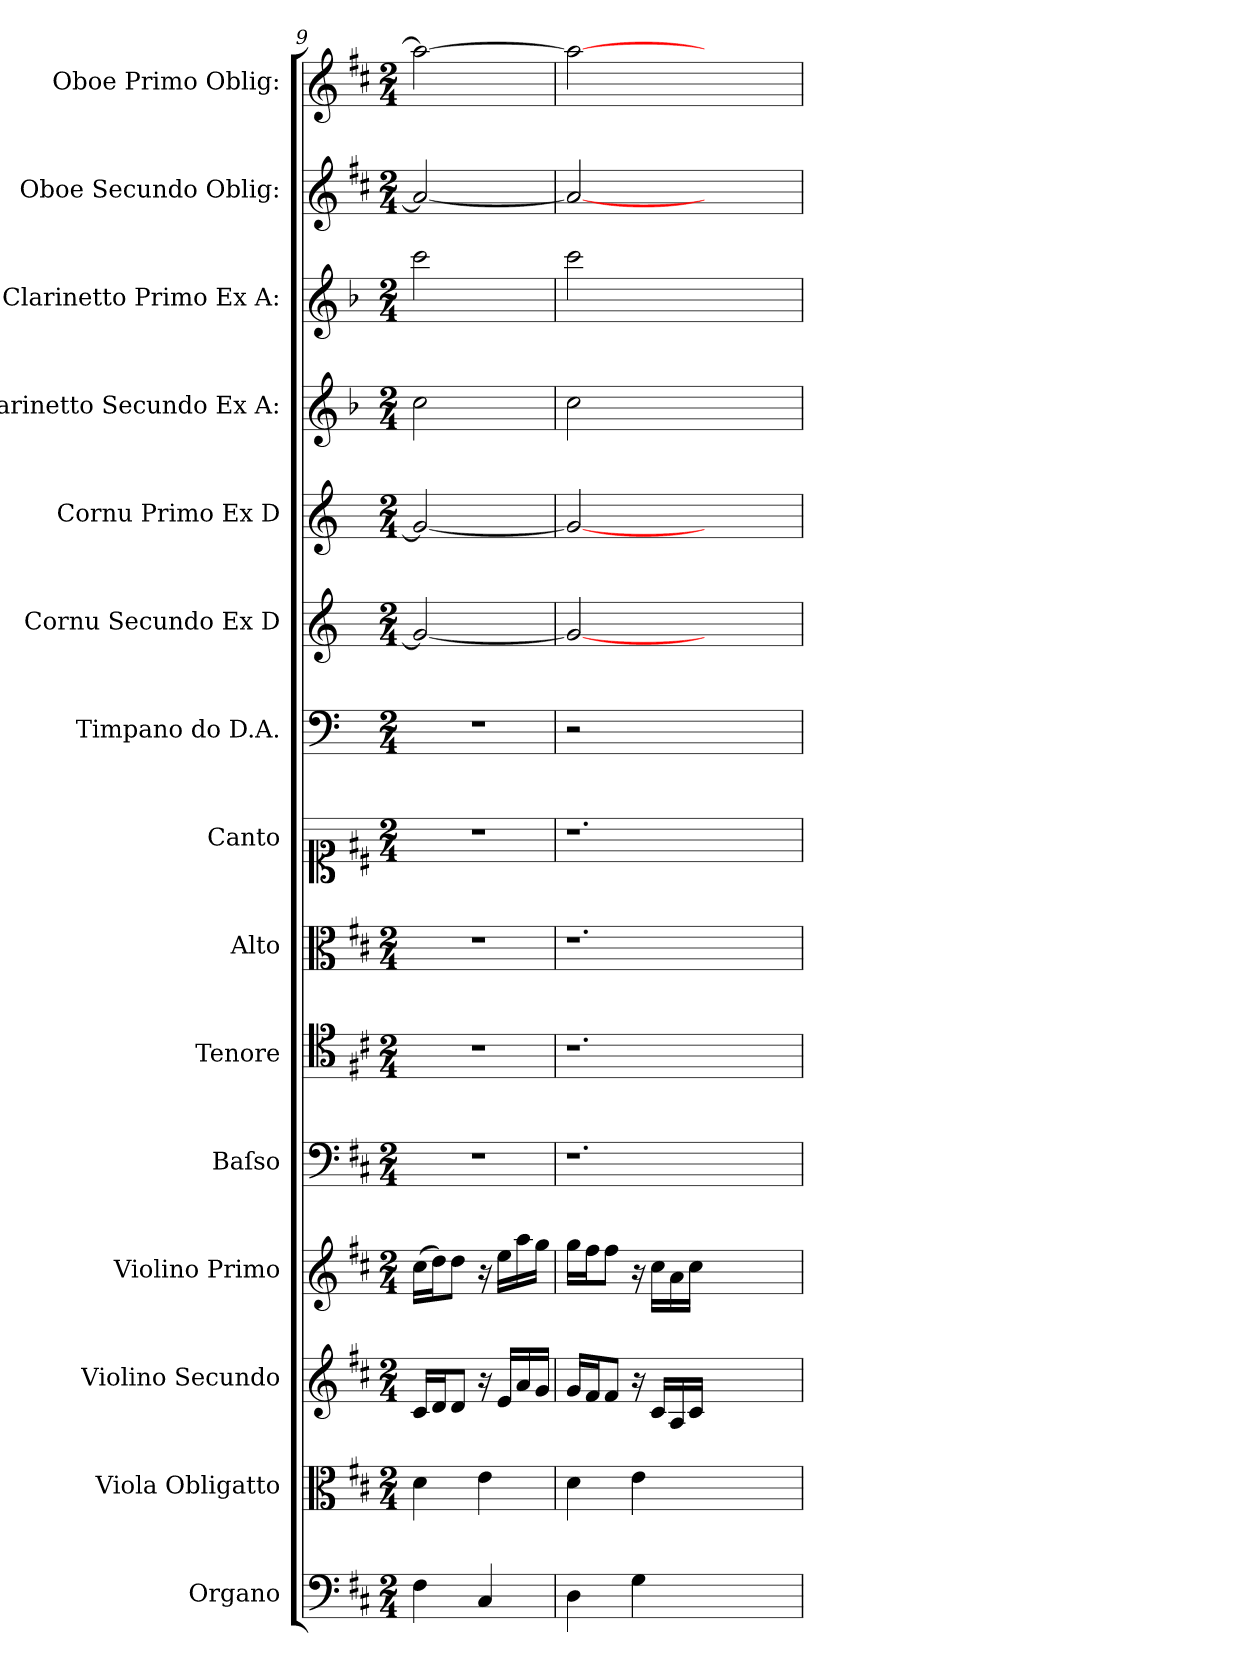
**kern	**kern	**kern	**kern	**kern	**kern	**kern	**kern	**kern	**kern	**kern	**kern	**kern	**kern	**kern
*part15	*part14	*part13	*part12	*part11	*part10	*part9	*part8	*part7	*part6	*part5	*part4	*part3	*part2	*part1
*staff15	*staff14	*staff13	*staff12	*staff11	*staff10	*staff9	*staff8	*staff7	*staff6	*staff5	*staff4	*staff3	*staff2	*staff1
*I"Organo	*I"Viola Obligatto	*I"Violino Secundo	*I"Violino Primo	*I"Baſso	*I"Tenore	*I"Alto	*I"Canto	*I"Timpano do D.A.	*I"Cornu Secundo Ex D	*I"Cornu Primo Ex D	*I"Clarinetto Secundo Ex A:	*I"Clarinetto Primo Ex A:	*I"Oboe Secundo Oblig:	*I"Oboe Primo Oblig:
*I'org	*I'vla obl	*I'vl 2	*I'vl 1	*I'B	*I'T	*I'A	*	*I'timp	*	*	*I'cl 2 in A	*I'cl 1 in A	*I'ob 2	*I'ob 1
*clefF4	*clefC3	*clefG2	*clefG2	*clefF4	*clefC4	*clefC3	*clefC1	*clefF4	*clefG2	*clefG2	*clefG2	*clefG2	*clefG2	*clefG2
*	*	*	*	*	*	*	*	*	*ITrd-1c-2	*ITrd-1c-2	*ITrd2c3	*ITrd2c3	*	*
*k[f#c#]	*k[f#c#]	*k[f#c#]	*k[f#c#]	*k[f#c#]	*k[f#c#]	*k[f#c#]	*k[f#c#]	*k[]	*k[f#c#]	*k[f#c#]	*k[f#c#]	*k[f#c#]	*k[f#c#]	*k[f#c#]
*D:	*D:	*D:	*D:	*D:	*D:	*D:	*D:	*	*	*	*D:	*D:	*D:	*D:
*M2/4	*M2/4	*M2/4	*M2/4	*M2/4	*M2/4	*M2/4	*M2/4	*M2/4	*M2/4	*M2/4	*M2/4	*M2/4	*M2/4	*M2/4
=9	=9	=9	=9	=9	=9	=9	=9	=9	=9	=9	=9	=9	=9	=9
4F#\	4d\	16c#/LL	(16cc#\LL	2r	2r	2r	2r	2r	2a/_>	2a/_>	2a\	2aa\	2a/_>	2aa\_<
.	.	16d/J	16dd\J)	.	.	.	.	.	.	.	.	.	.	.
.	.	8d/J	8dd\J	.	.	.	.	.	.	.	.	.	.	.
4C#/	4e\	16r	16r	.	.	.	.	.	.	.	.	.	.	.
.	.	16e/LL	16ee\LL	.	.	.	.	.	.	.	.	.	.	.
.	.	16a/	16aa\	.	.	.	.	.	.	.	.	.	.	.
.	.	16g/JJ	16gg\JJ	.	.	.	.	.	.	.	.	.	.	.
=10	=10	=10	=10	=10	=10	=10	=10	=10	=10	=10	=10	=10	=10	=10
4D\	4d\	16g/LL	16gg\LL	1.r	1.r	1.r	1.r	2r	2a/_>	2a/_>	2a\	2aa\	2a/_>	2aa\_<
.	.	16f#/J	16ff#\J	.	.	.	.	.	.	.	.	.	.	.
.	.	8f#/J	8ff#\J	.	.	.	.	.	.	.	.	.	.	.
4G\	4e\	16r	16r	.	.	.	.	.	.	.	.	.	.	.
.	.	16c#/LL	16cc#\LL	.	.	.	.	.	.	.	.	.	.	.
.	.	16A/	16a\	.	.	.	.	.	.	.	.	.	.	.
.	.	16c#/JJ	16cc#\JJ	.	.	.	.	.	.	.	.	.	.	.
1ryy	1ryy	1ryy	1ryy	.	.	.	.	1ryy	1ryy	1ryy	1ryy	1ryy	1ryy	1ryy
=	=	=	=	=	=	=	=	=	=	=	=	=	=	=
*-	*-	*-	*-	*-	*-	*-	*-	*-	*-	*-	*-	*-	*-	*-
